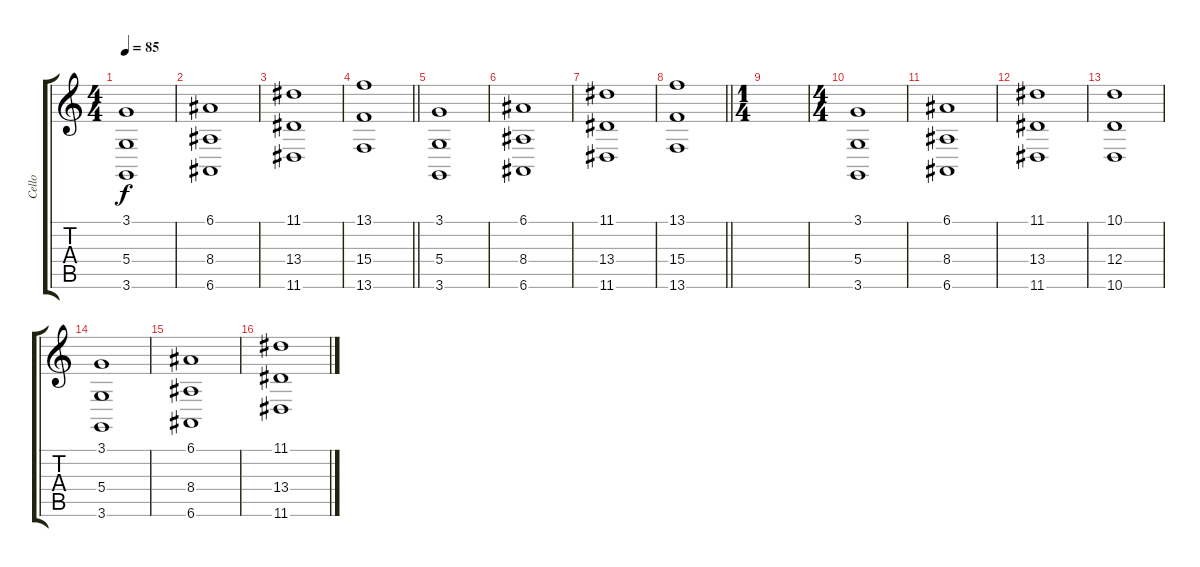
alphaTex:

\track ("Cello" "Cello") {instrument stringensemble1}
\staff {score tabs}
\tuning (E4 B3 G3 D3 A2 E2) {hide}
\ts (4 4)
\tempo 85
\clef g2
\ks c
(3.1 5.4 3.6).1{dy f} |
(6.1 8.4 6.6).1 |
(11.1 13.4 11.6).1 |
\barLineRight lightlight
(13.1 15.4 13.6).1 |
(3.1 5.4 3.6).1 |
(6.1 8.4 6.6).1 |
(11.1 13.4 11.6).1 |
\barLineRight lightlight
(13.1 15.4 13.6).1 |
\ts (1 4)
|
\ts (4 4)
(3.1 5.4 3.6).1{volume 3} |
(6.1 8.4 6.6).1 |
(11.1 13.4 11.6).1 |
(10.1 12.4 10.6).1 |
(3.1 5.4 3.6).1 |
(6.1 8.4 6.6).1 |
(11.1 13.4 11.6).1
